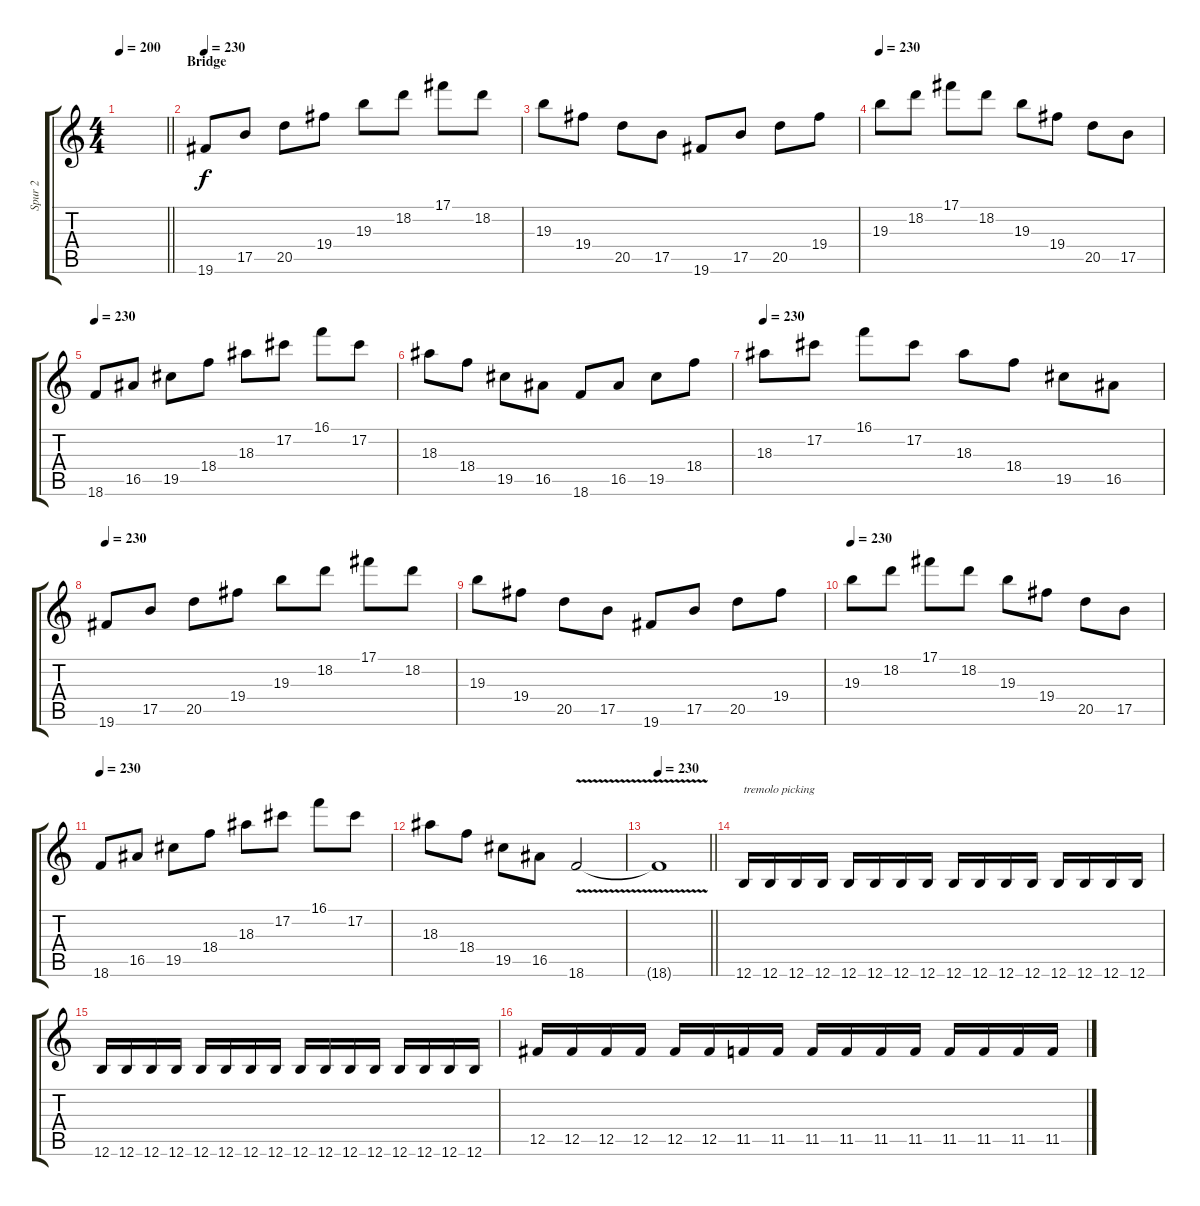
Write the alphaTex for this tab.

\track ("Spur 2" "Spur 2") {instrument distortionguitar}
\staff {score tabs}
\tuning (Db4 Ab3 E3 B2 Gb2 B1) {hide}
\ts (4 4)
\tempo 200
\clef g2
\barLineRight lightlight
\ks c
|
\section ("" "Bridge")
\tempo 230
19.6.8 17.5.8 20.5.8 19.4.8 19.3.8 18.2.8 17.1.8 18.2.8 |
19.3.8 19.4.8 20.5.8 17.5.8 19.6.8 17.5.8 20.5.8 19.4.8 |
\tempo 230
19.3.8 18.2.8 17.1.8 18.2.8 19.3.8 19.4.8 20.5.8 17.5.8 |
\tempo 230
18.6.8 16.5.8 19.5.8 18.4.8 18.3.8 17.2.8 16.1.8 17.2.8 |
18.3.8 18.4.8 19.5.8 16.5.8 18.6.8 16.5.8 19.5.8 18.4.8 |
\tempo 230
18.3.8 17.2.8 16.1.8 17.2.8 18.3.8 18.4.8 19.5.8 16.5.8 |
\tempo 230
19.6.8 17.5.8 20.5.8 19.4.8 19.3.8 18.2.8 17.1.8 18.2.8 |
19.3.8 19.4.8 20.5.8 17.5.8 19.6.8 17.5.8 20.5.8 19.4.8 |
\tempo 230
19.3.8 18.2.8 17.1.8 18.2.8 19.3.8 19.4.8 20.5.8 17.5.8 |
\tempo 230
18.6.8 16.5.8 19.5.8 18.4.8 18.3.8 17.2.8 16.1.8 17.2.8 |
18.3.8 18.4.8 19.5.8 16.5.8 18.6{v}.2 |
\tempo 230
\barLineRight lightlight
18.6{t}.1 |
\section ("" "")
12.6.16{txt "tremolo picking"} 12.6.16 12.6.16 12.6.16 12.6.16 12.6.16 12.6.16 12.6.16 12.6.16 12.6.16 12.6.16 12.6.16 12.6.16 12.6.16 12.6.16 12.6.16 |
12.6.16 12.6.16 12.6.16 12.6.16 12.6.16 12.6.16 12.6.16 12.6.16 12.6.16 12.6.16 12.6.16 12.6.16 12.6.16 12.6.16 12.6.16 12.6.16 |
12.5.16 12.5.16 12.5.16 12.5.16 12.5.16 12.5.16 11.5.16 11.5.16 11.5.16 11.5.16 11.5.16 11.5.16 11.5.16 11.5.16 11.5.16 11.5.16
